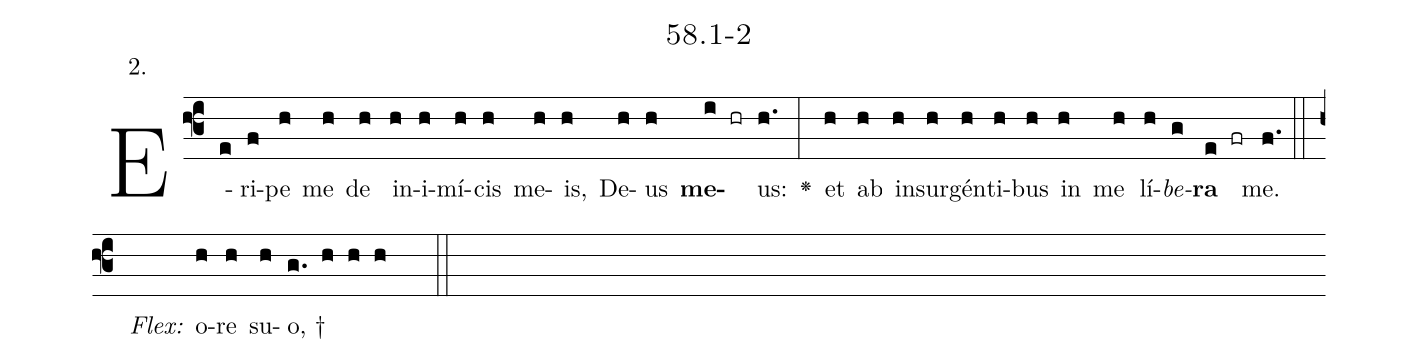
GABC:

name: 58.1-2;
annotation: 2.;
%%
(f3)E(e)ri(f)pe(h) me(h) de(h) in(h)i(h)mí(h)cis(h) me(h)is,(h) De(h)us(h) <b>me</b>(i hr)us:(h.) <v>\greheightstar</v>(:) et(h) ab(h) in(h)sur(h)gén(h)ti(h)bus(h) in(h) me(h) lí(h)<i>be</i>(g)<b>ra</b>(e fr) me.(f.) (::)
<i>Flex:</i>()  o(h)re(h) su(h)o, †(g. h h h  ::)

%E(h) u(h) o(h) u(g) a(e) e.(f.) (::)
